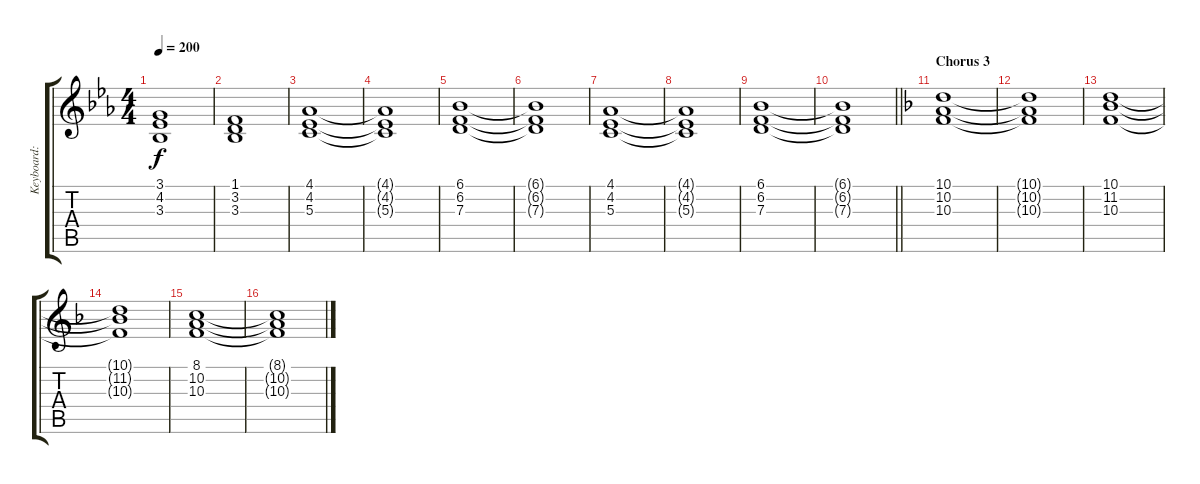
\track ("Keyboard: Juha Mäenpää" "Keyboard: ") {instrument stringensemble1}
\staff {score tabs}
\tuning (E4 B3 G3 D3 A2 E2) {hide}
\ts (4 4)
\tempo 200
\clef g2
\ks cminor
(3.1 4.2 3.3).1{dy f} |
(1.1 3.2 3.3).1 |
(4.1 4.2 5.3).1 |
(4.1{t} 4.2{t} 5.3{t}).1 |
(6.1 6.2 7.3).1 |
(6.1{t} 6.2{t} 7.3{t}).1 |
(4.1 4.2 5.3).1 |
(4.1{t} 4.2{t} 5.3{t}).1 |
(6.1 6.2 7.3).1 |
\barLineRight lightlight
(6.1{t} 6.2{t} 7.3{t}).1 |
\section ("" "Chorus 3")
\ks dminor
(10.1 10.2 10.3).1 |
(10.1{t} 10.2{t} 10.3{t}).1 |
(10.1 11.2 10.3).1 |
(10.1{t} 11.2{t} 10.3{t}).1 |
(8.1 10.2 10.3).1 |
(8.1{t} 10.2{t} 10.3{t}).1
